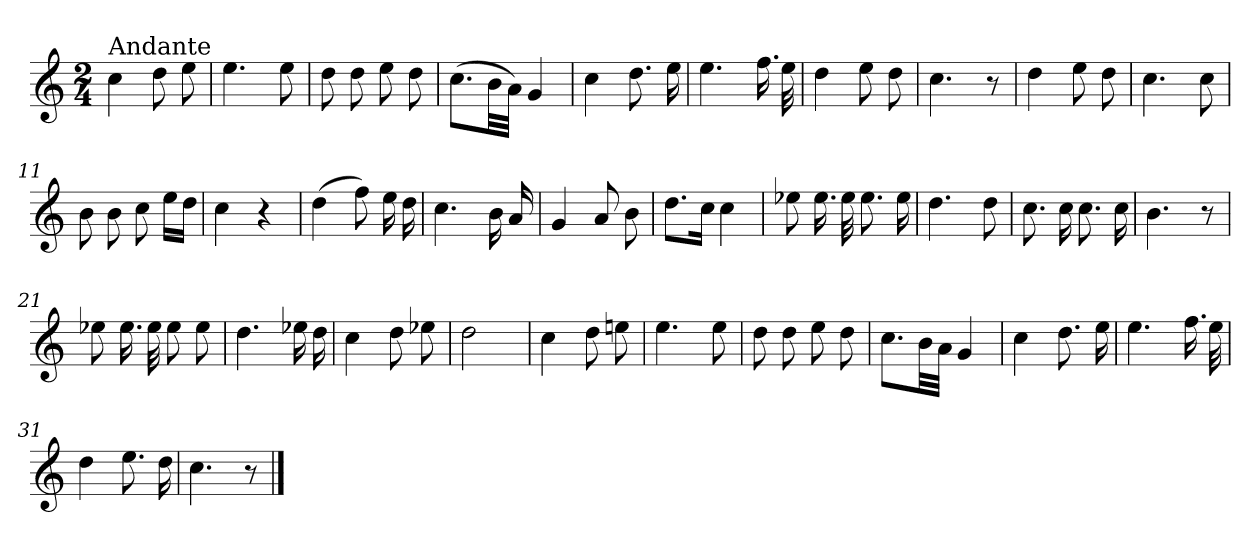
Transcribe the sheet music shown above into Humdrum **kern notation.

**kern
*part1
*staff1
*clefG2
*k[]
*C:
*M2/4
=1
!LO:TX:a:t=Andante
4cc\
8dd\
8ee\
=2
4.ee\
8ee\
=3
8dd\
8dd\
8ee\
8dd\
=4
(>8.cc\L
32b\LL
32a\JJJ)
4g/
=5
4cc\
8.dd\
16ee\
=6
4.ee\
16.ff\
32ee\
=7
4dd\
8ee\
8dd\
=8
4.cc\
8r
=9
4dd\
8ee\
8dd\
!!LO:LB:g=z
=10
4.cc\
8cc\
=11
8b\
8b\
8cc\
16ee\LL
16dd\JJ
=12
4cc\
4r
=13
(>4dd\
8ff\)
16ee\
16dd\
=14
4.cc\
16b\
16a/
=15
4g/
8a/
8b\
=16
8.dd\L
16cc\Jk
4cc\
=17
8ee-X\
16.ee-\
32ee-\
8.ee-\
16ee-\
=18
4.dd\
8dd\
!!LO:LB:g=z
=19
8.cc\
16cc\
8.cc\
16cc\
=20
4.b\
8r
=21
8ee-X\
16.ee-\
32ee-\
8ee-\
8ee-\
=22
4.dd\
16ee-X\
16dd\
=23
4cc\
8dd\
8ee-X\
=24
2dd\
=25
4cc\
8dd\
8een\
=26
4.ee\
8ee\
=27
8dd\
8dd\
8ee\
8dd\
=28
8.cc\L
32b\LL
32a\JJJ
4g/
!!LO:LB:g=z
=29
4cc\
8.dd\
16ee\
=30
4.ee\
16.ff\
32ee\
=31
4dd\
8.ee\
16dd\
=32
4.cc\
8r
==
*-
